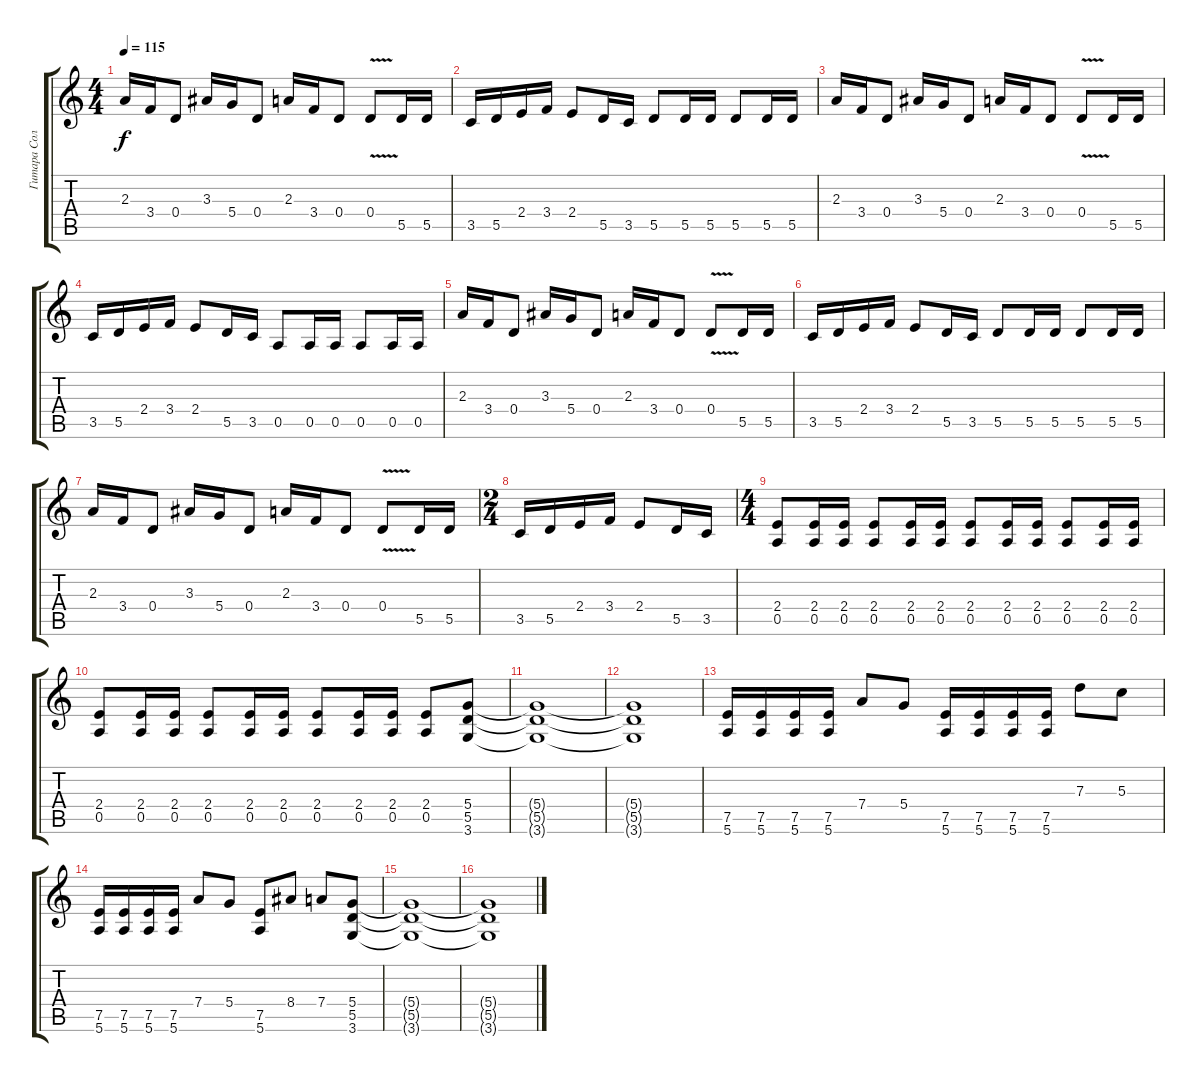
\track ("Гитара Соло 2" "Гитара Сол") {instrument overdrivenguitar}
\staff {score tabs}
\tuning (E4 B3 G3 D3 A2 E2) {hide}
\ts (4 4)
\tempo 115
\clef g2
\ks c
2.3.16{dy f} 3.4.16 0.4.8 3.3.16 5.4.16 0.4.8 2.3.16 3.4.16 0.4.8 0.4{v}.8 5.5.16 5.5.16 |
3.5.16 5.5.16 2.4.16 3.4.16 2.4.8 5.5.16 3.5.16 5.5.8 5.5.16 5.5.16 5.5.8 5.5.16 5.5.16 |
2.3.16 3.4.16 0.4.8 3.3.16 5.4.16 0.4.8 2.3.16 3.4.16 0.4.8 0.4{v}.8 5.5.16 5.5.16 |
3.5.16 5.5.16 2.4.16 3.4.16 2.4.8 5.5.16 3.5.16 0.5.8 0.5.16 0.5.16 0.5.8 0.5.16 0.5.16 |
2.3.16 3.4.16 0.4.8 3.3.16 5.4.16 0.4.8 2.3.16 3.4.16 0.4.8 0.4{v}.8 5.5.16 5.5.16 |
3.5.16 5.5.16 2.4.16 3.4.16 2.4.8 5.5.16 3.5.16 5.5.8 5.5.16 5.5.16 5.5.8 5.5.16 5.5.16 |
2.3.16 3.4.16 0.4.8 3.3.16 5.4.16 0.4.8 2.3.16 3.4.16 0.4.8 0.4{v}.8 5.5.16 5.5.16 |
\ts (2 4)
3.5.16 5.5.16 2.4.16 3.4.16 2.4.8 5.5.16 3.5.16 |
\ts (4 4)
(2.4 0.5).8 (2.4 0.5).16 (2.4 0.5).16 (2.4 0.5).8 (2.4 0.5).16 (2.4 0.5).16 (2.4 0.5).8 (2.4 0.5).16 (2.4 0.5).16 (2.4 0.5).8 (2.4 0.5).16 (2.4 0.5).16 |
(2.4 0.5).8 (2.4 0.5).16 (2.4 0.5).16 (2.4 0.5).8 (2.4 0.5).16 (2.4 0.5).16 (2.4 0.5).8 (2.4 0.5).16 (2.4 0.5).16 (2.4 0.5).8 (5.4 5.5 3.6).8 |
(5.4{t} 5.5{t} 3.6{t}).1 |
(5.4{t} 5.5{t} 3.6{t}).1 |
(7.5 5.6).16 (7.5 5.6).16 (7.5 5.6).16 (7.5 5.6).16 7.4.8 5.4.8 (7.5 5.6).16 (7.5 5.6).16 (7.5 5.6).16 (7.5 5.6).16 7.3.8 5.3.8 |
(7.5 5.6).16 (7.5 5.6).16 (7.5 5.6).16 (7.5 5.6).16 7.4.8 5.4.8 (7.5 5.6).8 8.4.8 7.4.8 (5.4 5.5 3.6).8 |
(5.4{t} 5.5{t} 3.6{t}).1 |
(5.4{t} 5.5{t} 3.6{t}).1
